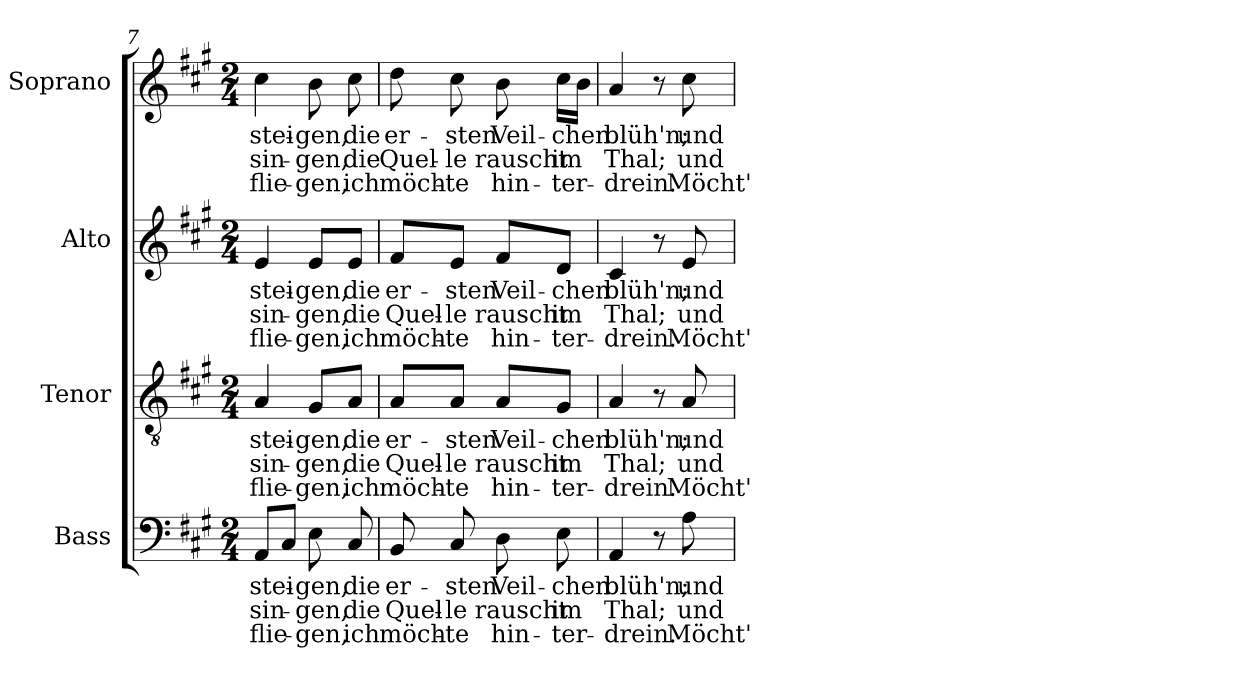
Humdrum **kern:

**kern	**text	**text	**text	**kern	**text	**text	**text	**kern	**text	**text	**text	**kern	**text	**text	**text
*part4	*part4	*part4	*part4	*part3	*part3	*part3	*part3	*part2	*part2	*part2	*part2	*part1	*part1	*part1	*part1
*staff4	*staff4	*staff4	*staff4	*staff3	*staff3	*staff3	*staff3	*staff2	*staff2	*staff2	*staff2	*staff1	*staff1	*staff1	*staff1
*I"Bass	*	*	*	*I"Tenor	*	*	*	*I"Alto	*	*	*	*I"Soprano	*	*	*
*I'B.	*	*	*	*I'T.	*	*	*	*I'A.	*	*	*	*I'S.	*	*	*
*clefF4	*	*	*	*clefGv2	*	*	*	*clefG2	*	*	*	*clefG2	*	*	*
*	*	*	*	*ITrd7c12	*	*	*	*	*	*	*	*	*	*	*
*k[f#c#g#]	*	*	*	*k[f#c#g#]	*	*	*	*k[f#c#g#]	*	*	*	*k[f#c#g#]	*	*	*
*A:	*	*	*	*A:	*	*	*	*A:	*	*	*	*A:	*	*	*
*M2/4	*	*	*	*M2/4	*	*	*	*M2/4	*	*	*	*M2/4	*	*	*
=7	=7	=7	=7	=7	=7	=7	=7	=7	=7	=7	=7	=7	=7	=7	=7
!	!LO:LY:b:color=#000000	!LO:LY:b:color=#000000	!LO:LY:b:color=#000000	!	!	!	!	!	!	!	!	!	!	!	!
!	!	!	!	!	!LO:LY:b:color=#000000	!LO:LY:b:color=#000000	!LO:LY:b:color=#000000	!	!	!	!	!	!	!	!
!	!	!	!	!	!	!	!	!	!LO:LY:b:color=#000000	!LO:LY:b:color=#000000	!LO:LY:b:color=#000000	!	!	!	!
!	!	!	!	!	!	!	!	!	!	!	!	!	!LO:LY:b:color=#000000	!LO:LY:b:color=#000000	!LO:LY:b:color=#000000
8AAi/L	stei-	sin-	-flie-	4AAi/	stei-	sin-	-flie-	4ei/	stei-	sin-	-flie-	4cc#i\	stei-	sin-	-flie-
8C#i/J	.	.	.	.	.	.	.	.	.	.	.	.	.	.	.
!	!LO:LY:b:color=#000000	!LO:LY:b:color=#000000	!LO:LY:b:color=#000000	!	!	!	!	!	!	!	!	!	!	!	!
!	!	!	!	!	!LO:LY:b:color=#000000	!LO:LY:b:color=#000000	!LO:LY:b:color=#000000	!	!	!	!	!	!	!	!
!	!	!	!	!	!	!	!	!	!LO:LY:b:color=#000000	!LO:LY:b:color=#000000	!LO:LY:b:color=#000000	!	!	!	!
!	!	!	!	!	!	!	!	!	!	!	!	!	!LO:LY:b:color=#000000	!LO:LY:b:color=#000000	!LO:LY:b:color=#000000
8Ei\	-gen,	-gen,	-gen,	8GG#i/L	-gen,	-gen,	-gen,	8ei/L	-gen,	-gen,	-gen,	8bi\	-gen,	-gen,	-gen,
!	!LO:LY:b:color=#000000	!LO:LY:b:color=#000000	!LO:LY:b:color=#000000	!	!	!	!	!	!	!	!	!	!	!	!
!	!	!	!	!	!LO:LY:b:color=#000000	!LO:LY:b:color=#000000	!LO:LY:b:color=#000000	!	!	!	!	!	!	!	!
!	!	!	!	!	!	!	!	!	!LO:LY:b:color=#000000	!LO:LY:b:color=#000000	!LO:LY:b:color=#000000	!	!	!	!
!	!	!	!	!	!	!	!	!	!	!	!	!	!LO:LY:b:color=#000000	!LO:LY:b:color=#000000	!LO:LY:b:color=#000000
8C#i/	die	die	ich	8AAi/J	die	die	ich	8ei/J	die	die	ich	8cc#i\	die	die	ich
=8	=8	=8	=8	=8	=8	=8	=8	=8	=8	=8	=8	=8	=8	=8	=8
!	!LO:LY:b:color=#000000	!LO:LY:b:color=#000000	!LO:LY:b:color=#000000	!	!	!	!	!	!	!	!	!	!	!	!
!	!	!	!	!	!LO:LY:b:color=#000000	!LO:LY:b:color=#000000	!LO:LY:b:color=#000000	!	!	!	!	!	!	!	!
!	!	!	!	!	!	!	!	!	!LO:LY:b:color=#000000	!LO:LY:b:color=#000000	!LO:LY:b:color=#000000	!	!	!	!
!	!	!	!	!	!	!	!	!	!	!	!	!	!LO:LY:b:color=#000000	!LO:LY:b:color=#000000	!LO:LY:b:color=#000000
8BBi/	er-	Quel-	möch-	8AAi/L	er-	Quel-	möch-	8f#i/L	er-	Quel-	möch-	8ddi\	er-	Quel-	möch-
!	!LO:LY:b:color=#000000	!LO:LY:b:color=#000000	!LO:LY:b:color=#000000	!	!	!	!	!	!	!	!	!	!	!	!
!	!	!	!	!	!LO:LY:b:color=#000000	!LO:LY:b:color=#000000	!LO:LY:b:color=#000000	!	!	!	!	!	!	!	!
!	!	!	!	!	!	!	!	!	!LO:LY:b:color=#000000	!LO:LY:b:color=#000000	!LO:LY:b:color=#000000	!	!	!	!
!	!	!	!	!	!	!	!	!	!	!	!	!	!LO:LY:b:color=#000000	!LO:LY:b:color=#000000	!LO:LY:b:color=#000000
8C#i/	-sten	-le	-te	8AAi/J	-sten	-le	-te	8ei/J	-sten	-le	-te	8cc#i\	-sten	-le	-te
!	!LO:LY:b:color=#000000	!LO:LY:b:color=#000000	!LO:LY:b:color=#000000	!	!	!	!	!	!	!	!	!	!	!	!
!	!	!	!	!	!LO:LY:b:color=#000000	!LO:LY:b:color=#000000	!LO:LY:b:color=#000000	!	!	!	!	!	!	!	!
!	!	!	!	!	!	!	!	!	!LO:LY:b:color=#000000	!LO:LY:b:color=#000000	!LO:LY:b:color=#000000	!	!	!	!
!	!	!	!	!	!	!	!	!	!	!	!	!	!LO:LY:b:color=#000000	!LO:LY:b:color=#000000	!LO:LY:b:color=#000000
8Di\	Veil-	rauscht	hin-	8AAi/L	Veil-	rauscht	hin-	8f#i/L	Veil-	rauscht	hin-	8bi\	Veil-	rauscht	hin-
!	!LO:LY:b:color=#000000	!LO:LY:b:color=#000000	!LO:LY:b:color=#000000	!	!	!	!	!	!	!	!	!	!	!	!
!	!	!	!	!	!LO:LY:b:color=#000000	!LO:LY:b:color=#000000	!LO:LY:b:color=#000000	!	!	!	!	!	!	!	!
!	!	!	!	!	!	!	!	!	!LO:LY:b:color=#000000	!LO:LY:b:color=#000000	!LO:LY:b:color=#000000	!	!	!	!
!	!	!	!	!	!	!	!	!	!	!	!	!	!LO:LY:b:color=#000000	!LO:LY:b:color=#000000	!LO:LY:b:color=#000000
8Ei\	-chen	im	-ter-	8GG#i/J	-chen	im	-ter-	8di/J	-chen	im	-ter-	16cc#i\LL	-chen	im	-ter-
.	.	.	.	.	.	.	.	.	.	.	.	16bi\JJ	.	.	.
=9	=9	=9	=9	=9	=9	=9	=9	=9	=9	=9	=9	=9	=9	=9	=9
!	!LO:LY:b:color=#000000	!LO:LY:b:color=#000000	!LO:LY:b:color=#000000	!	!	!	!	!	!	!	!	!	!	!	!
!	!	!	!	!	!LO:LY:b:color=#000000	!LO:LY:b:color=#000000	!LO:LY:b:color=#000000	!	!	!	!	!	!	!	!
!	!	!	!	!	!	!	!	!	!LO:LY:b:color=#000000	!LO:LY:b:color=#000000	!LO:LY:b:color=#000000	!	!	!	!
!	!	!	!	!	!	!	!	!	!	!	!	!	!LO:LY:b:color=#000000	!LO:LY:b:color=#000000	!LO:LY:b:color=#000000
4AAi/	blüh'n;	Thal;	-drein.	4AAi/	blüh'n;	Thal;	-drein.	4c#i/	blüh'n;	Thal;	-drein.	4ai/	blüh'n;	Thal;	-drein.
8r	.	.	.	8r	.	.	.	8r	.	.	.	8r	.	.	.
!	!LO:LY:b:color=#000000	!LO:LY:b:color=#000000	!LO:LY:b:color=#000000	!	!	!	!	!	!	!	!	!	!	!	!
!	!	!	!	!	!LO:LY:b:color=#000000	!LO:LY:b:color=#000000	!LO:LY:b:color=#000000	!	!	!	!	!	!	!	!
!	!	!	!	!	!	!	!	!	!LO:LY:b:color=#000000	!LO:LY:b:color=#000000	!LO:LY:b:color=#000000	!	!	!	!
!	!	!	!	!	!	!	!	!	!	!	!	!	!LO:LY:b:color=#000000	!LO:LY:b:color=#000000	!LO:LY:b:color=#000000
8Ai\	und	und	Möcht'	8AAi/	und	und	Möcht'	8ei/	und	und	Möcht'	8cc#i\	und	und	Möcht'
=	=	=	=	=	=	=	=	=	=	=	=	=	=	=	=
*-	*-	*-	*-	*-	*-	*-	*-	*-	*-	*-	*-	*-	*-	*-	*-
